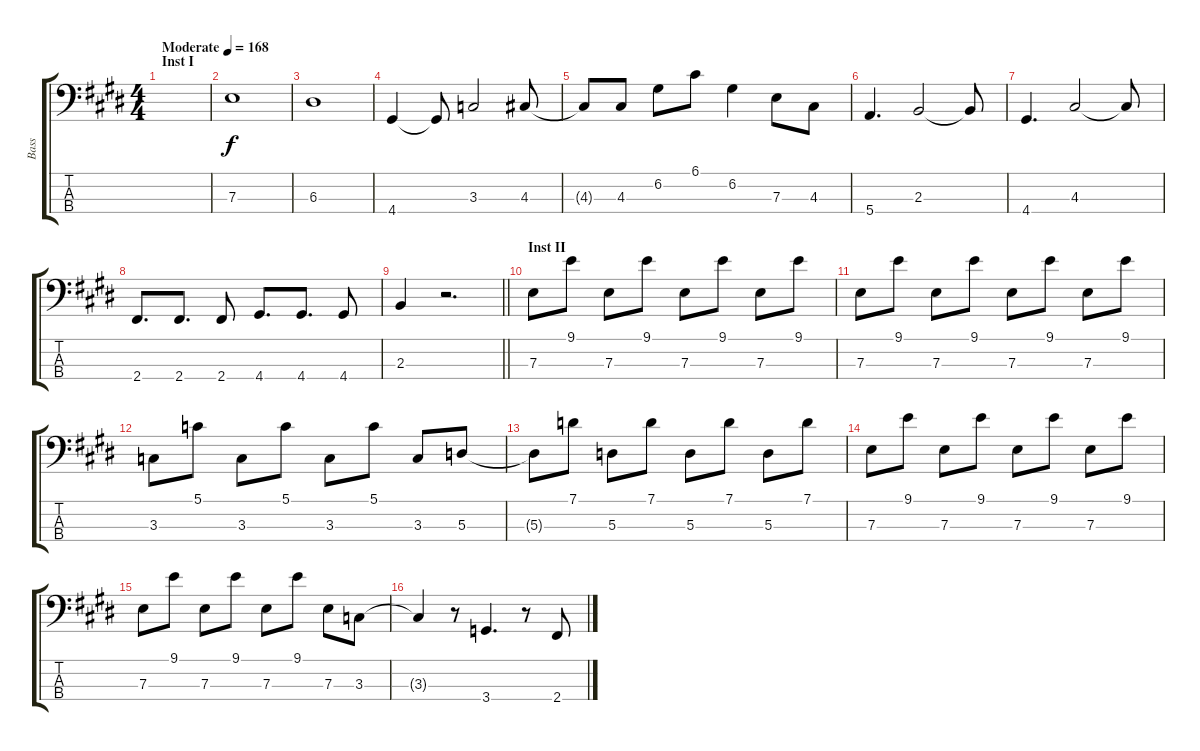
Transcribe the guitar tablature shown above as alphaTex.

\track ("Bass" "Bass") {instrument synthbass2}
\staff {score tabs}
\tuning (G2 D2 A1 E1) {hide}
\ts (4 4)
\section ("" "Inst I")
\tempo (168 "Moderate")
\clef f4
\ks e
|
7.3.1 |
6.3.1 |
4.4.4 4.4{t}.8 3.3.2 4.3.8 |
4.3{t}.8 4.3.8 6.2.8 6.1.8 6.2.4 7.3.8 4.3.8 |
5.4.4{d} 2.3.2 2.3{t}.8 |
4.4.4{d} 4.3.2 4.3{t}.8 |
2.4.8{d} 2.4.8{d} 2.4.8 4.4.8{d} 4.4.8{d} 4.4.8 |
\barLineRight lightlight
2.3.4 r.2{d} |
\section ("" "Inst II")
7.3.8 9.1.8 7.3.8 9.1.8 7.3.8 9.1.8 7.3.8 9.1.8 |
7.3.8 9.1.8 7.3.8 9.1.8 7.3.8 9.1.8 7.3.8 9.1.8 |
3.3.8 5.1.8 3.3.8 5.1.8 3.3.8 5.1.8 3.3.8 5.3.8 |
5.3{t}.8 7.1.8 5.3.8 7.1.8 5.3.8 7.1.8 5.3.8 7.1.8 |
7.3.8 9.1.8 7.3.8 9.1.8 7.3.8 9.1.8 7.3.8 9.1.8 |
7.3.8 9.1.8 7.3.8 9.1.8 7.3.8 9.1.8 7.3.8 3.3.8 |
3.3{t}.4 r.8 3.4.4{d} r.8 2.4.8
